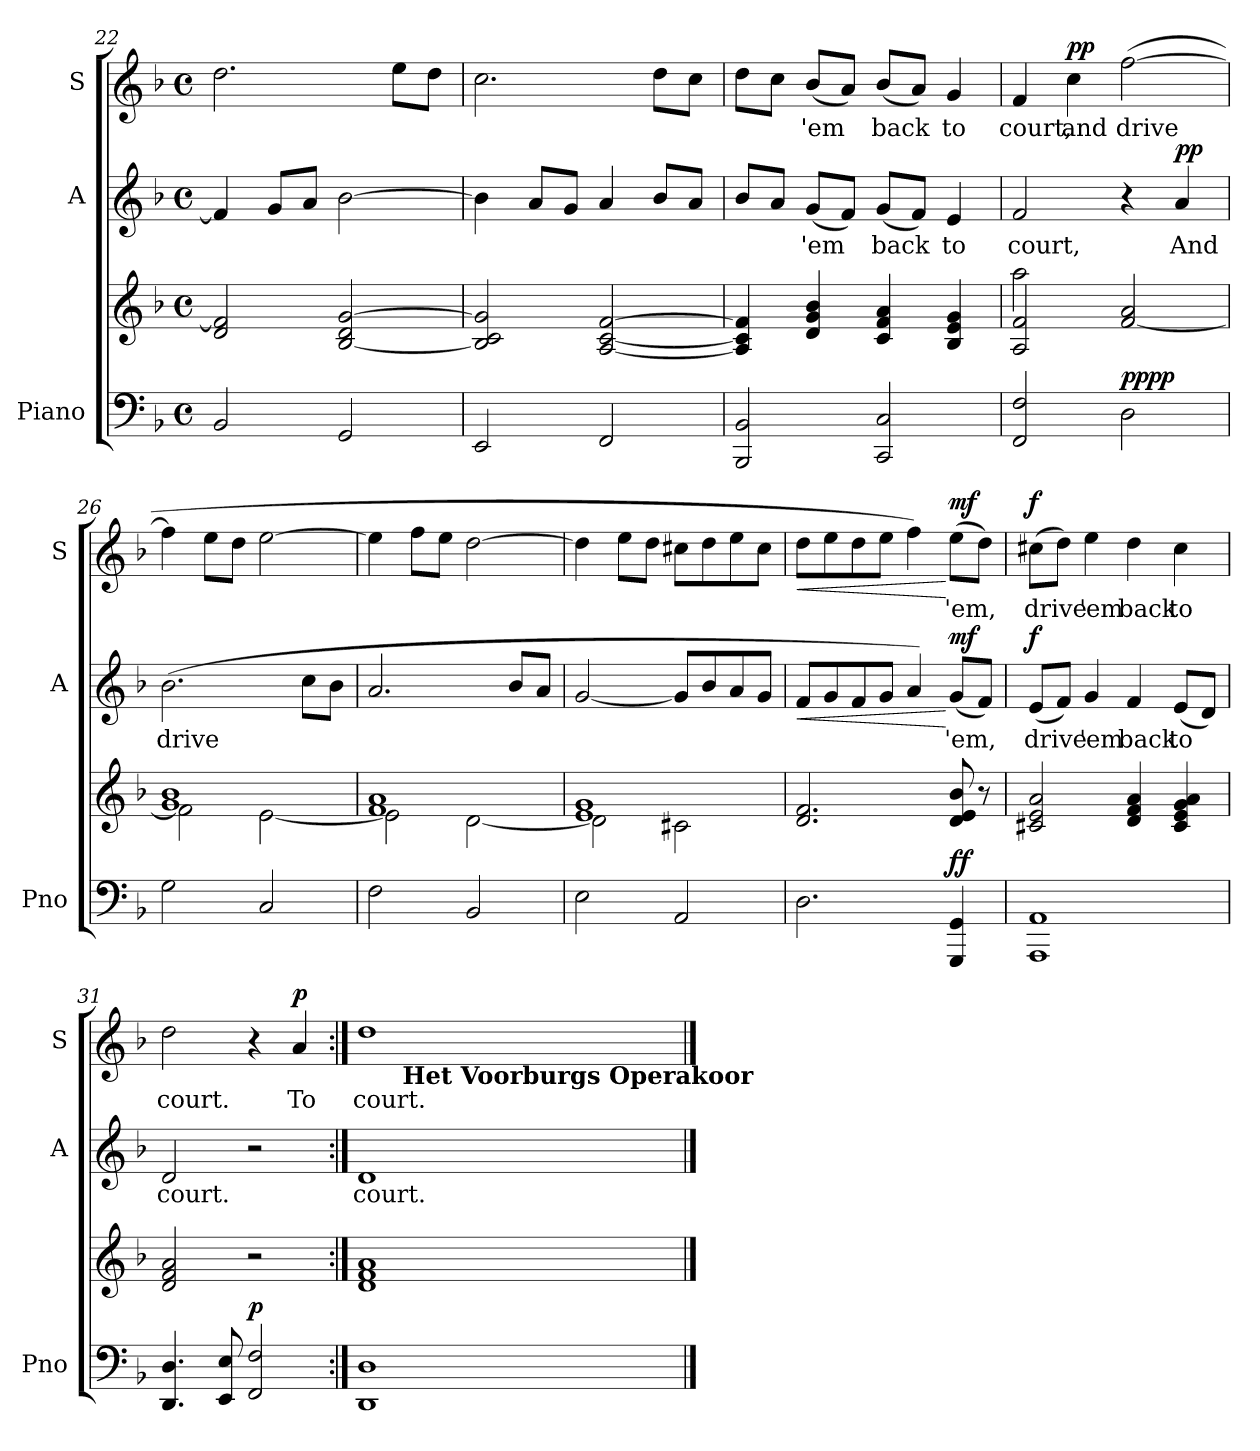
**kern	**kern	**dynam	**kern	**text	**dynam	**kern	**text	**dynam
*part3	*part3	*part3	*part2	*part2	*part2	*part1	*part1	*part1
*staff4	*staff3	*staff3/4	*staff2	*staff2	*staff2	*staff1	*staff1	*staff1
*I"Piano	*	*	*I"A	*	*	*I"S	*	*
*I'Pno	*	*	*I'A	*	*	*I'S	*	*
*clefF4	*clefG2	*	*clefG2	*	*	*clefG2	*	*
*k[b-]	*k[b-]	*	*k[b-]	*	*	*k[b-]	*	*
*M4/4	*M4/4	*	*M4/4	*	*	*M4/4	*	*
*met(c)	*met(c)	*	*met(c)	*	*	*met(c)	*	*
=22	=22	=22	=22	=22	=22	=22	=22	=22
2BB-/	2d/ 2f/]	.	4f/]	.	.	2.dd\	.	.
.	.	.	8g/L	.	.	.	.	.
.	.	.	8a/J	.	.	.	.	.
2GG/	[2B-/ 2d/ [2g/	.	[2b-\	.	.	.	.	.
.	.	.	.	.	.	8ee\L	.	.
.	.	.	.	.	.	8dd\J	.	.
=23	=23	=23	=23	=23	=23	=23	=23	=23
2EE/	2B-/] 2c/ 2g/]	.	4b-\]	.	.	2.cc\	.	.
.	.	.	8a/L	.	.	.	.	.
.	.	.	8g/J	.	.	.	.	.
2FF/	[2A/ [2c/ [2f/	.	4a/	.	.	.	.	.
.	.	.	8b-/L	.	.	8dd\L	.	.
.	.	.	8a/J	.	.	8cc\J	.	.
=24	=24	=24	=24	=24	=24	=24	=24	=24
2BBB-/ 2BB-/	4A/] 4c/] 4f/]	.	8b-/L	.	.	8dd\L	.	.
.	.	.	8a/J	.	.	8cc\J	.	.
!	!	!	!	!LO:LY:b	!	!	!LO:LY:b	!
.	4d/ 4g/ 4b-/	.	(<8g/L	'em	.	(<8b-/L	'em	.
.	.	.	8f/J)	.	.	8a/J)	.	.
!	!	!	!	!LO:LY:b	!	!	!LO:LY:b	!
2CC/ 2C/	4c/ 4f/ 4a/	.	(<8g/L	back	.	(<8b-/L	back	.
.	.	.	8f/J)	.	.	8a/J)	.	.
!	!	!	!	!LO:LY:b	!	!	!LO:LY:b	!
.	4B-/ 4e/ 4g/	.	4e/	to	.	4g/	to	.
!!LO:PB:g=z
=25	=25	=25	=25	=25	=25	=25	=25	=25
*	*^	*	*	*	*	*	*	*
!	!	!	!	!	!LO:LY:b	!	!	!LO:LY:b	!
2FF/ 2F/	2A/ 2f/	2aa\	.	2f/	court,	.	4f/	court,	.
!	!	!	!	!	!	!	!	!LO:LY:b	!LO:DY:a
.	.	.	.	.	.	.	4cc\	and	pp
!	!	!	!LO:DY:a=2	!	!	!	!	!LO:LY:b	!
!	!	!	!LO:DY:n=1:a	!	!	!	!	!	!
2D\	2ryy	[2f/ 2a/	pp pp	4r	.	.	(>[2ff\	drive	.
!	!	!	!	!	!LO:LY:b	!LO:DY:a	!	!	!
.	.	.	.	4a/	And	pp	.	.	.
=26	=26	=26	=26	=26	=26	=26	=26	=26	=26
!	!	!	!	!	!LO:LY:b	!	!	!	!
2G\	1g 1b-	2f\]	.	(>2.b-\	drive	.	4ff\]	.	.
.	.	.	.	.	.	.	8ee\L	.	.
.	.	.	.	.	.	.	8dd\J	.	.
2C/	.	[2e\	.	.	.	.	[2ee\	.	.
.	.	.	.	8cc\L	.	.	.	.	.
.	.	.	.	8b-\J	.	.	.	.	.
=27	=27	=27	=27	=27	=27	=27	=27	=27	=27
2F\	1f 1a	2e\]	.	2.a/	.	.	4ee\]	.	.
.	.	.	.	.	.	.	8ff\L	.	.
.	.	.	.	.	.	.	8ee\J	.	.
2BB-/	.	[2d\	.	.	.	.	[2dd\	.	.
.	.	.	.	8b-/L	.	.	.	.	.
.	.	.	.	8a/J	.	.	.	.	.
=28	=28	=28	=28	=28	=28	=28	=28	=28	=28
2E\	1e 1g	2d\]	.	[2g/	.	.	4dd\]	.	.
.	.	.	.	.	.	.	8ee\L	.	.
.	.	.	.	.	.	.	8dd\J	.	.
2AA/	.	2c#X\	.	8g/L]	.	.	8cc#X\L	.	.
.	.	.	.	8b-/	.	.	8dd\	.	.
.	.	.	.	8a/	.	.	8ee\	.	.
.	.	.	.	8g/J	.	.	8cc#\J	.	.
*	*v	*v	*	*	*	*	*	*	*
=29	=29	=29	=29	=29	=29	=29	=29	=29
!	!	!	!	!	!LO:HP:b	!	!	!LO:HP:b
2.D\	2.d/ 2.f/	.	8f/L	.	<	8dd\L	.	<
.	.	.	8g/	.	.	8ee\	.	.
.	.	.	8f/	.	.	8dd\	.	.
.	.	.	8g/J	.	.	8ee\J	.	.
.	.	.	4a/)	.	.	4ff\)	.	.
!	!	!LO:DY:a=2	!	!LO:LY:b	!	!	!LO:LY:b	!
!	!	!LO:DY:n=1:a	!	!	!LO:DY:n=1:a	!	!	!LO:DY:n=1:a
4GGG/ 4GG/	8d/ 8e/ 8b-/	f f	(<8g/L	'em,	[ mf	(>8ee\L	'em,	[ mf
.	8r	.	8f/J)	.	.	8dd\J)	.	.
!!LO:LB:g=z
=30	=30	=30	=30	=30	=30	=30	=30	=30
!	!	!	!	!LO:LY:b	!LO:DY:a	!	!LO:LY:b	!LO:DY:a
1AAA 1AA	2c#X/ 2e/ 2a/	.	(<8e/L	drive	f	(>8cc#X\L	drive	f
.	.	.	8f/J)	.	.	8dd\J)	.	.
!	!	!	!	!LO:LY:b	!	!	!LO:LY:b	!
.	.	.	4g/	'em	.	4ee\	'em	.
!	!	!	!	!LO:LY:b	!	!	!LO:LY:b	!
.	4d/ 4f/ 4a/	.	4f/	back	.	4dd\	back	.
!	!	!	!	!LO:LY:b	!	!	!LO:LY:b	!
.	4c#/ 4e/ 4g/ 4a/	.	(<8e/L	to	.	4cc#\	to	.
.	.	.	8d/J)	.	.	.	.	.
=31	=31	=31	=31	=31	=31	=31	=31	=31
!	!	!	!	!LO:LY:b	!	!	!LO:LY:b	!
4.DD/ 4.D/	2d/ 2f/ 2a/	.	2d/	court.	.	2dd\	court.	.
8EE/ 8E/	.	.	.	.	.	.	.	.
!	!	!LO:DY:a=2	!	!	!	!	!	!
2FF/ 2F/	2r	p	2r	.	.	4r	.	.
!	!	!	!	!	!	!	!LO:LY:b	!LO:DY:a
.	.	.	.	.	.	4a/	To	p
=32:|!	=32:|!	=32:|!	=32:|!	=32:|!	=32:|!	=32:|!	=32:|!	=32:|!
!	!	!	!	!LO:LY:b	!	!	!LO:LY:b	!
*	*	*	*	*	*	*^	*	*
1DD 1D	1d 1f 1a	.	1d	court.	.	1dd	4ryy	court.	.
!	!	!	!	!	!	!	!LO:TX:b:B:t=Het Voorburgs Operakoor	!	!
.	.	.	.	.	.	.	2.ryy	.	.
*	*	*	*	*	*	*v	*v	*	*
==	==	==	==	==	==	==	==	==
*-	*-	*-	*-	*-	*-	*-	*-	*-
